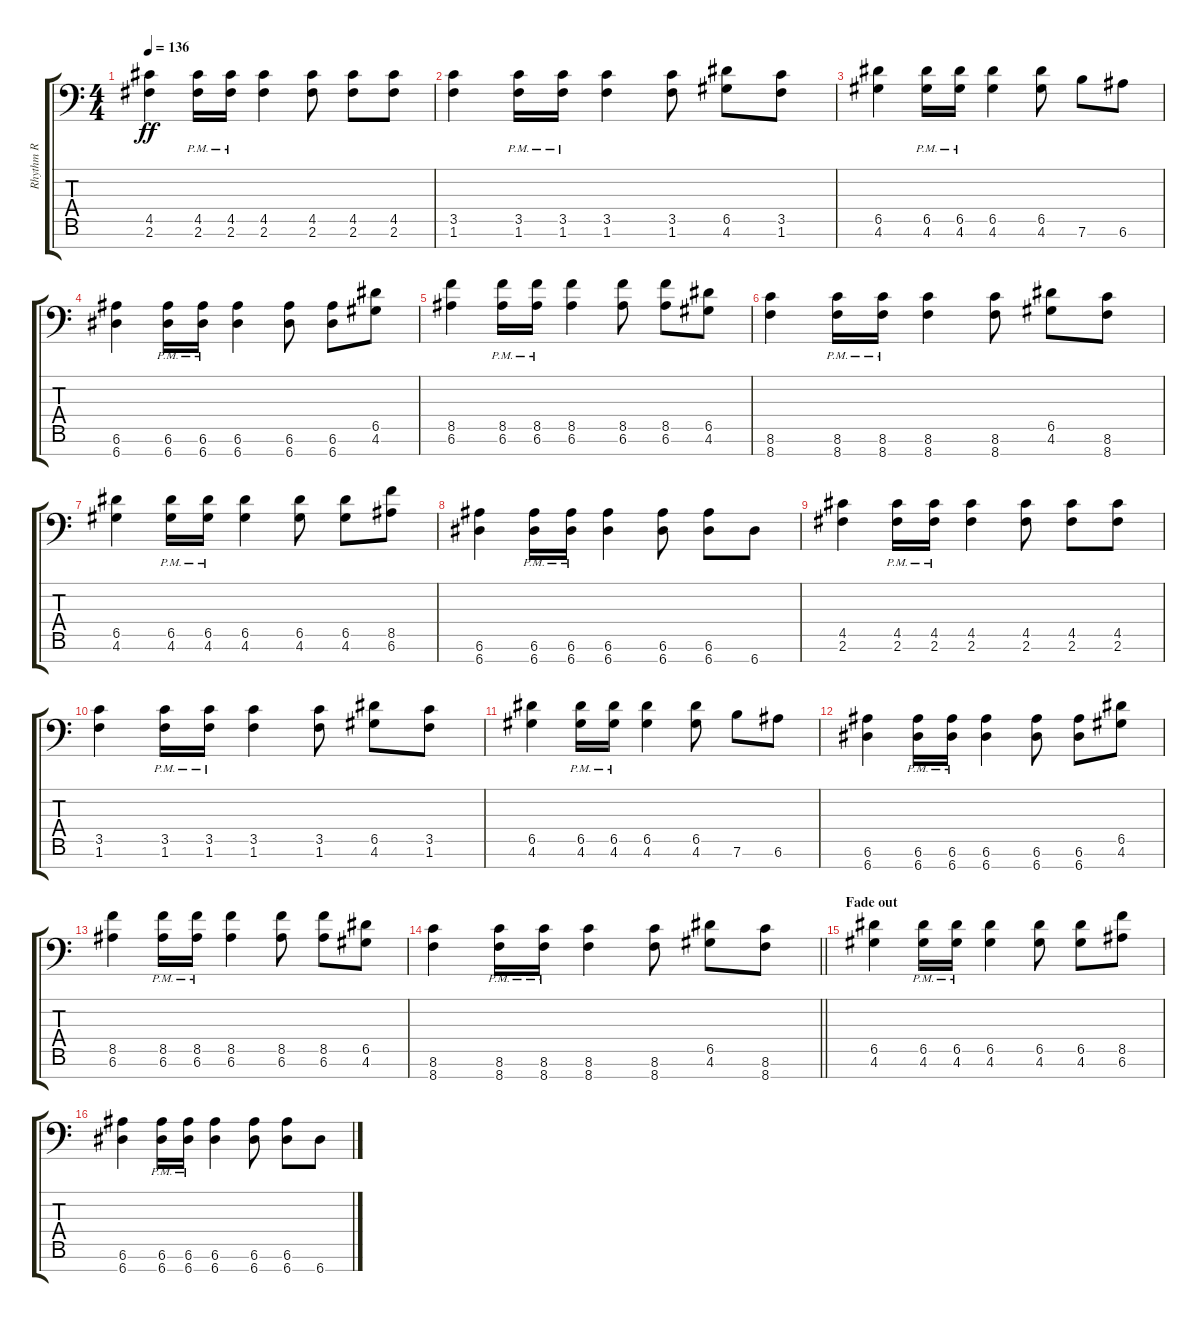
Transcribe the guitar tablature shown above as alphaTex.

\track ("Rhythm R" "Rhythm R") {instrument overdrivenguitar}
\staff {score tabs}
\tuning (E4 B3 G3 D3 A2 E2 A1) {hide}
\ts (4 4)
\tempo 136
\clef f4
\ks c
(4.5 2.6).4{dy ff} (4.5{pm} 2.6{pm}).16 (4.5{pm} 2.6{pm}).16 (4.5 2.6).4 (4.5 2.6).8 (4.5 2.6).8 (4.5 2.6).8 |
(3.5 1.6).4 (3.5{pm} 1.6{pm}).16 (3.5{pm} 1.6{pm}).16 (3.5 1.6).4 (3.5 1.6).8 (6.5 4.6).8 (3.5 1.6).8 |
(6.5 4.6).4 (6.5{pm} 4.6{pm}).16 (6.5{pm} 4.6{pm}).16 (6.5 4.6).4 (6.5 4.6).8 7.6.8 6.6.8 |
(6.6 6.7).4 (6.6{pm} 6.7{pm}).16 (6.6{pm} 6.7{pm}).16 (6.6 6.7).4 (6.6 6.7).8 (6.6 6.7).8 (6.5 4.6).8 |
(8.5 6.6).4 (8.5{pm} 6.6{pm}).16 (8.5{pm} 6.6{pm}).16 (8.5 6.6).4 (8.5 6.6).8 (8.5 6.6).8 (6.5 4.6).8 |
(8.6 8.7).4 (8.6{pm} 8.7{pm}).16 (8.6{pm} 8.7{pm}).16 (8.6 8.7).4 (8.6 8.7).8 (6.5 4.6).8 (8.6 8.7).8 |
(6.5 4.6).4 (6.5{pm} 4.6{pm}).16 (6.5{pm} 4.6{pm}).16 (6.5 4.6).4 (6.5 4.6).8 (6.5 4.6).8 (8.5 6.6).8 |
(6.6 6.7).4 (6.6{pm} 6.7{pm}).16 (6.6{pm} 6.7{pm}).16 (6.6 6.7).4 (6.6 6.7).8 (6.6 6.7).8 6.7.8 |
(4.5 2.6).4 (4.5{pm} 2.6{pm}).16 (4.5{pm} 2.6{pm}).16 (4.5 2.6).4 (4.5 2.6).8 (4.5 2.6).8 (4.5 2.6).8 |
(3.5 1.6).4 (3.5{pm} 1.6{pm}).16 (3.5{pm} 1.6{pm}).16 (3.5 1.6).4 (3.5 1.6).8 (6.5 4.6).8 (3.5 1.6).8 |
(6.5 4.6).4 (6.5{pm} 4.6{pm}).16 (6.5{pm} 4.6{pm}).16 (6.5 4.6).4 (6.5 4.6).8 7.6.8 6.6.8 |
(6.6 6.7).4 (6.6{pm} 6.7{pm}).16 (6.6{pm} 6.7{pm}).16 (6.6 6.7).4 (6.6 6.7).8 (6.6 6.7).8 (6.5 4.6).8 |
(8.5 6.6).4 (8.5{pm} 6.6{pm}).16 (8.5{pm} 6.6{pm}).16 (8.5 6.6).4 (8.5 6.6).8 (8.5 6.6).8 (6.5 4.6).8 |
\barLineRight lightlight
(8.6 8.7).4 (8.6{pm} 8.7{pm}).16 (8.6{pm} 8.7{pm}).16 (8.6 8.7).4 (8.6 8.7).8 (6.5 4.6).8 (8.6 8.7).8 |
\section ("" "Fade out")
(6.5 4.6).4 (6.5{pm} 4.6{pm}).16 (6.5{pm} 4.6{pm}).16 (6.5 4.6).4 (6.5 4.6).8 (6.5 4.6).8 (8.5 6.6).8 |
(6.6 6.7).4 (6.6{pm} 6.7{pm}).16 (6.6{pm} 6.7{pm}).16 (6.6 6.7).4 (6.6 6.7).8 (6.6 6.7).8 6.7.8
